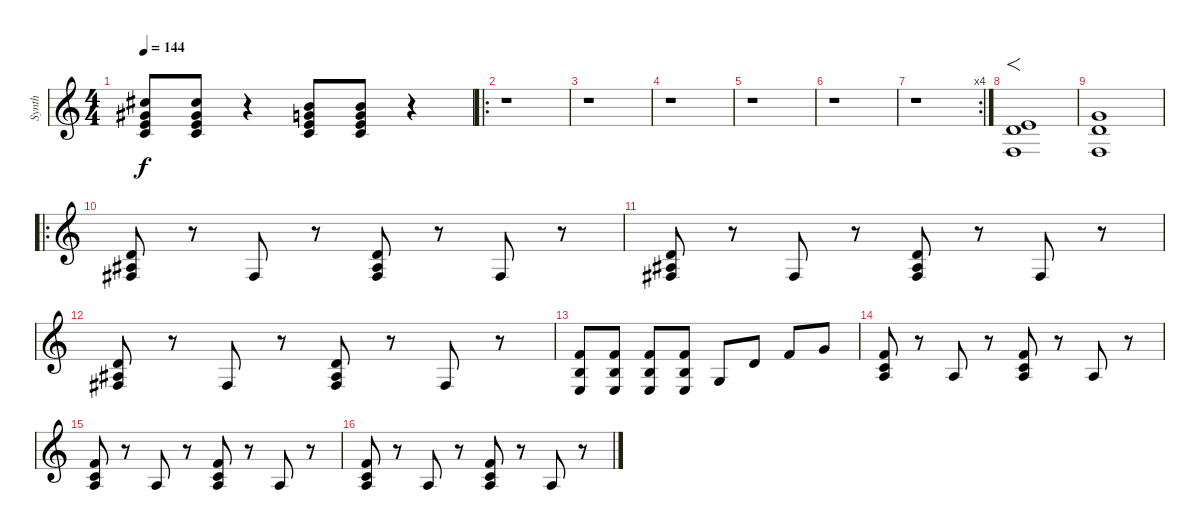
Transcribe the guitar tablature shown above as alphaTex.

\track ("Synth" "Synth") {instrument fx5brightness}
\staff {score}
\tuning (E4 B3 G3 D3 A2 E2) {hide}
\ts (4 4)
\tempo 144
\clef g2
\ks c
(9.1 9.2 9.3 10.4).8{dy f} (9.1 9.2 9.3 10.4).8 r.4 (7.1 8.2 9.3 10.4).8 (7.1 8.2 9.3 10.4).8 r.4 |
\ro
r.1 |
r.1 |
r.1 |
r.1 |
r.1 |
\rc 4
r.1 |
(5.2 7.3 8.5).1{f} |
(8.2 7.3 8.5).1 |
\ro
(3.2 3.3 4.4).8 r.8 4.4.8 r.8 (3.2 3.3 4.4).8 r.8 4.4.8 r.8 |
(3.2 3.3 4.4).8 r.8 4.4.8 r.8 (3.2 3.3 4.4).8 r.8 4.4.8 r.8 |
(3.2 3.3 4.4).8 r.8 4.4.8 r.8 (3.2 3.3 4.4).8 r.8 4.4.8 r.8 |
(6.2 4.3 7.5).8 (6.2 4.3 7.5).8 (6.2 4.3 7.5).8 (6.2 4.3 7.5).8 5.4.8 7.3.8 6.2.8 8.2.8 |
(6.2 5.3 7.4).8 r.8 7.4.8 r.8 (6.2 5.3 7.4).8 r.8 7.4.8 r.8 |
(6.2 5.3 7.4).8 r.8 7.4.8 r.8 (6.2 5.3 7.4).8 r.8 7.4.8 r.8 |
(6.2 5.3 7.4).8 r.8 7.4.8 r.8 (6.2 5.3 7.4).8 r.8 7.4.8 r.8
